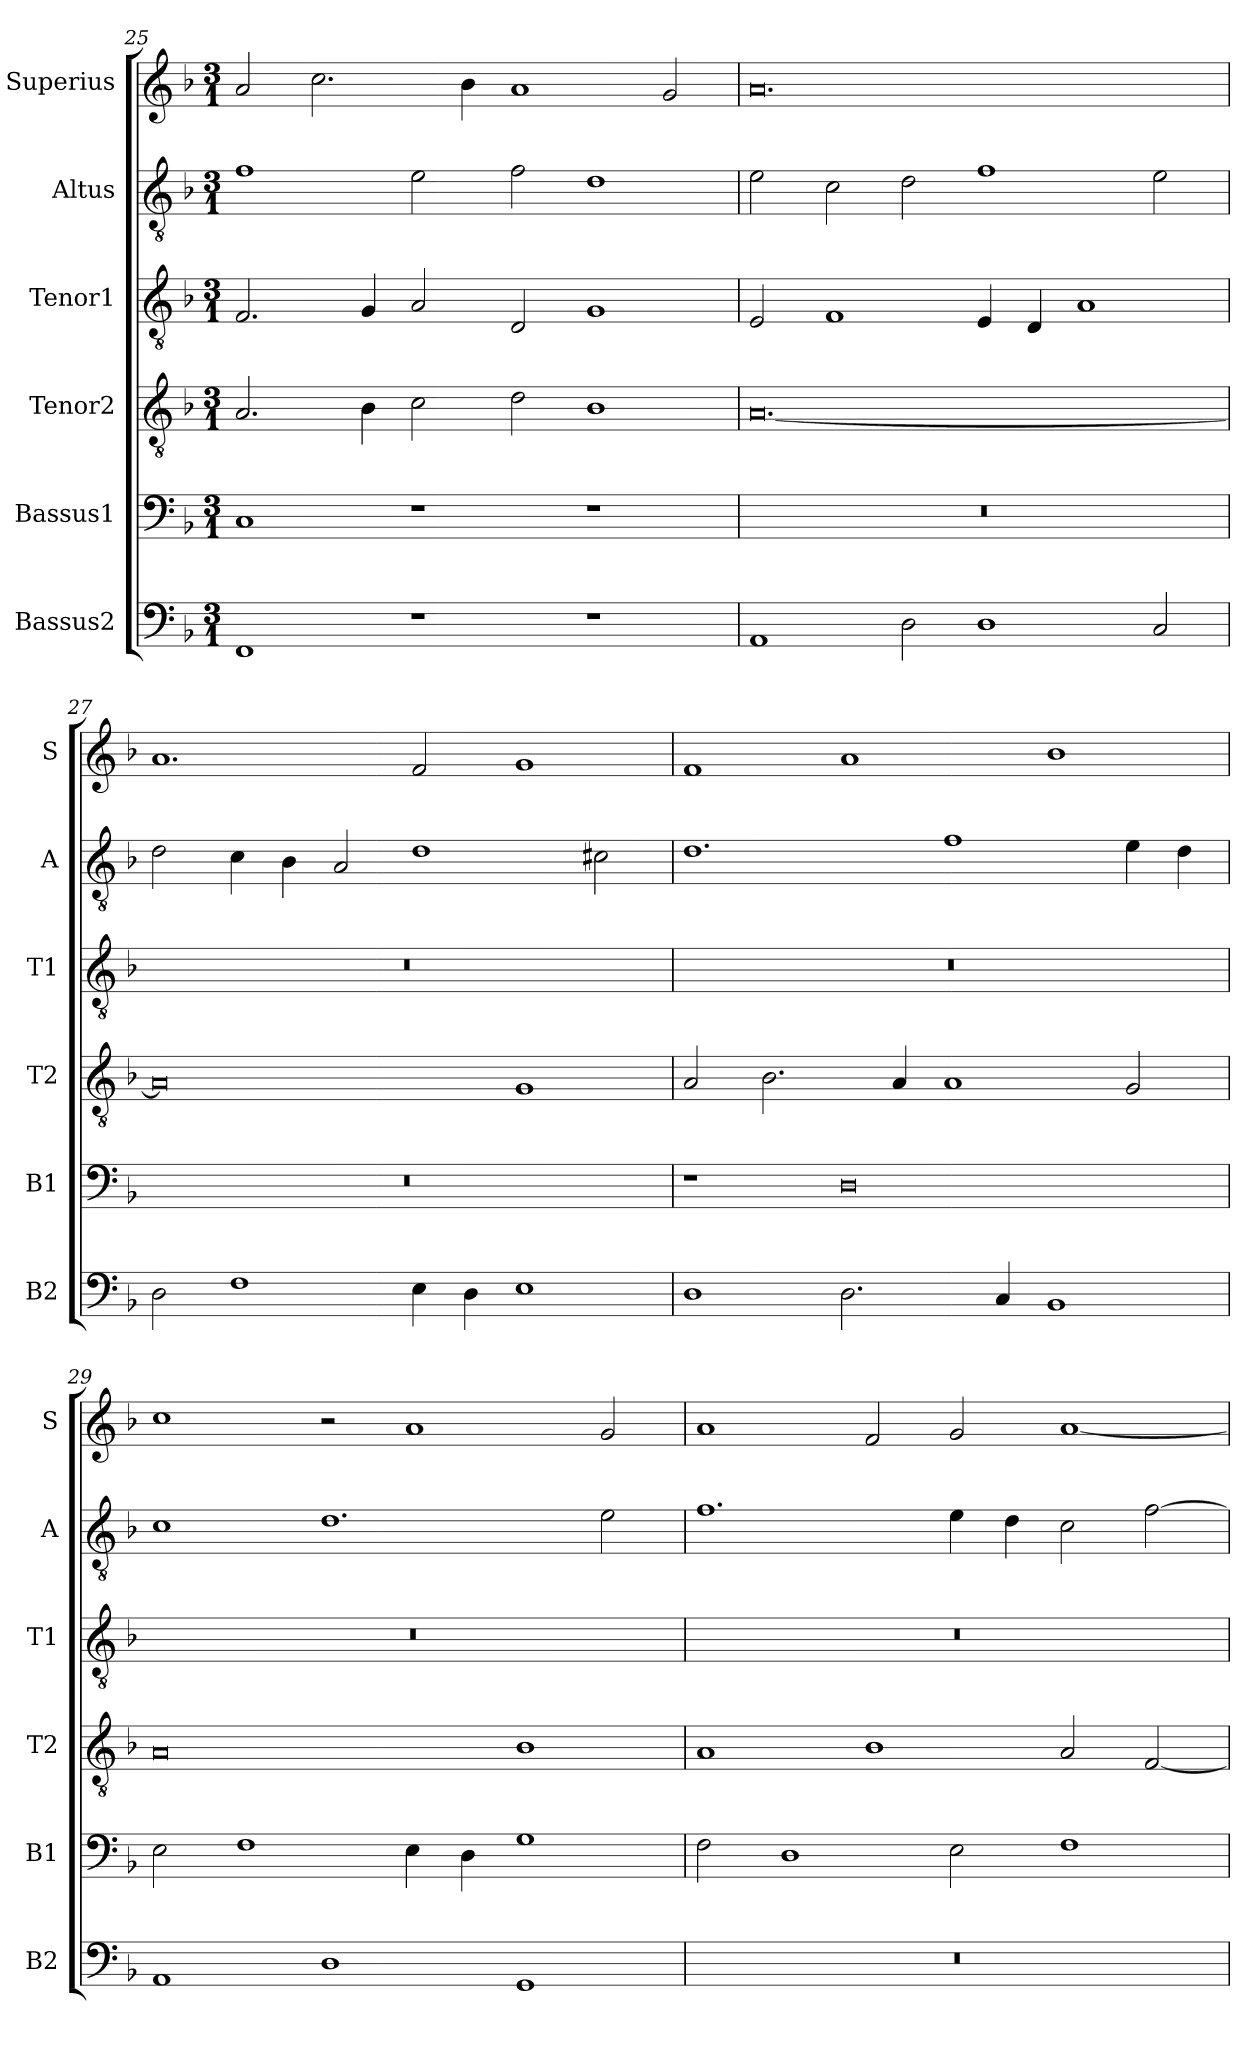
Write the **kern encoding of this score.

**kern	**kern	**kern	**kern	**kern	**kern
*part6	*part5	*part4	*part3	*part2	*part1
*staff6	*staff5	*staff4	*staff3	*staff2	*staff1
*I"Bassus2	*I"Bassus1	*I"Tenor2	*I"Tenor1	*I"Altus	*I"Superius
*I'B2	*I'B1	*I'T2	*I'T1	*I'A	*I'S
*clefF4	*clefF4	*clefGv2	*clefGv2	*clefGv2	*clefG2
*k[b-]	*k[b-]	*k[b-]	*k[b-]	*k[b-]	*k[b-]
*M3/1	*M3/1	*M3/1	*M3/1	*M3/1	*M3/1
=25	=25	=25	=25	=25	=25
1FF	1C	2.A/	2.F/	1f	2a/
.	.	.	.	.	2.cc\
.	.	4B-\	4G/	.	.
1r	1r	2c\	2A/	2e\	.
.	.	.	.	.	4b-\
.	.	2d\	2D/	2f\	1a
1r	1r	1B-	1G	1d	.
.	.	.	.	.	2g/
=26	=26	=26	=26	=26	=26
1AA	0.r	[0.A	2E/	2e\	0.a
.	.	.	1F	2c\	.
2D\	.	.	.	2d\	.
1D	.	.	4E/	1f	.
.	.	.	4D/	.	.
.	.	.	1A	.	.
2C/	.	.	.	2e\	.
=27	=27	=27	=27	=27	=27
2D\	0.r	0A]	0.r	2d\	1.a
1F	.	.	.	4c\	.
.	.	.	.	4B-\	.
.	.	.	.	2A/	.
4E\	.	.	.	1d	2f/
4D\	.	.	.	.	.
1E	.	1G	.	.	1g
.	.	.	.	2c#X\	.
=28	=28	=28	=28	=28	=28
1D	1r	2A/	0.r	1.d	1f
.	.	2.B-\	.	.	.
2.D\	0D	.	.	.	1a
.	.	4A/	.	.	.
.	.	1A	.	1f	.
4C/	.	.	.	.	.
1BB-	.	.	.	.	1b-
.	.	2G/	.	4e\	.
.	.	.	.	4d\	.
=29	=29	=29	=29	=29	=29
1AA	2E\	0A	0.r	1c	1cc
.	1F	.	.	.	.
1D	.	.	.	1.d	2r
.	4E\	.	.	.	1a
.	4D\	.	.	.	.
1GG	1G	1B-	.	.	.
.	.	.	.	2e\	2g/
=30	=30	=30	=30	=30	=30
0.r	2F\	1A	0.r	1.f	1a
.	1D	.	.	.	.
.	.	1B-	.	.	2f/
.	2E\	.	.	4e\	2g/
.	.	.	.	4d\	.
.	1F	2A/	.	2c\	[1a
.	.	[2F/	.	[2f\	.
=	=	=	=	=	=
*-	*-	*-	*-	*-	*-
